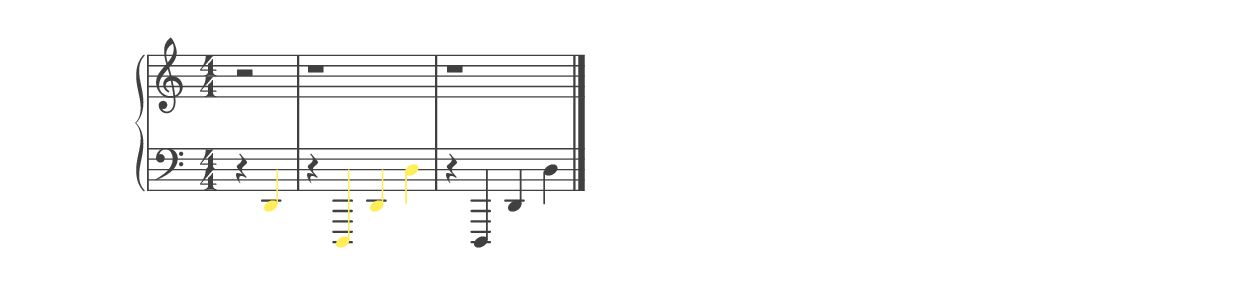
%% ----------------------------------------------------------------------------
%% Generated on: 2018 December 27
%% Note Name: D2
%% Octave: 2
%% Clef: bass
%% Filename: 024-18-2-bass-D2
%% ----------------------------------------------------------------------------

\version "2.19.82"

\include "../piano_note_colors.ly"

\header {
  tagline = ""
}

upper = {
  \clef treble
  \numericTimeSignature
  \override NoteHead.color = #colorized-note
  \override Stem.color = #colorized-note
  \override Accidental.color = #colorized-note
  % treble note in color
  r2
  % treble octave in color
  r1
  \override NoteHead.color = #default-black
  \override Stem.color = #default-black
  \override Accidental.color = #default-black
  % treble octave repeat in black
  r1
  \bar "|."
}

lower = {
  \clef bass
  \numericTimeSignature
  \override NoteHead.color = #colorized-note
  \override Stem.color = #colorized-note
  \override Accidental.color = #colorized-note
  % bass note in color
  r4 d,4
  % bass octave in color
  r4 d,,4 d,4 d4
  \override NoteHead.color = #default-black
  \override Stem.color = #default-black
  \override Accidental.color = #default-black
  % bass octave repeat in black
  r4 d,,4 d,4 d4
}

\score {
  \new PianoStaff <<
    \context Score
    \applyContext #(override-color-for-all-grobs default-black)
    \time 4/4
    \partial 2
    \new Staff = upper { \upper }
    \new Staff = lower { \lower }
  >>
  \layout { }
  \midi { }
}